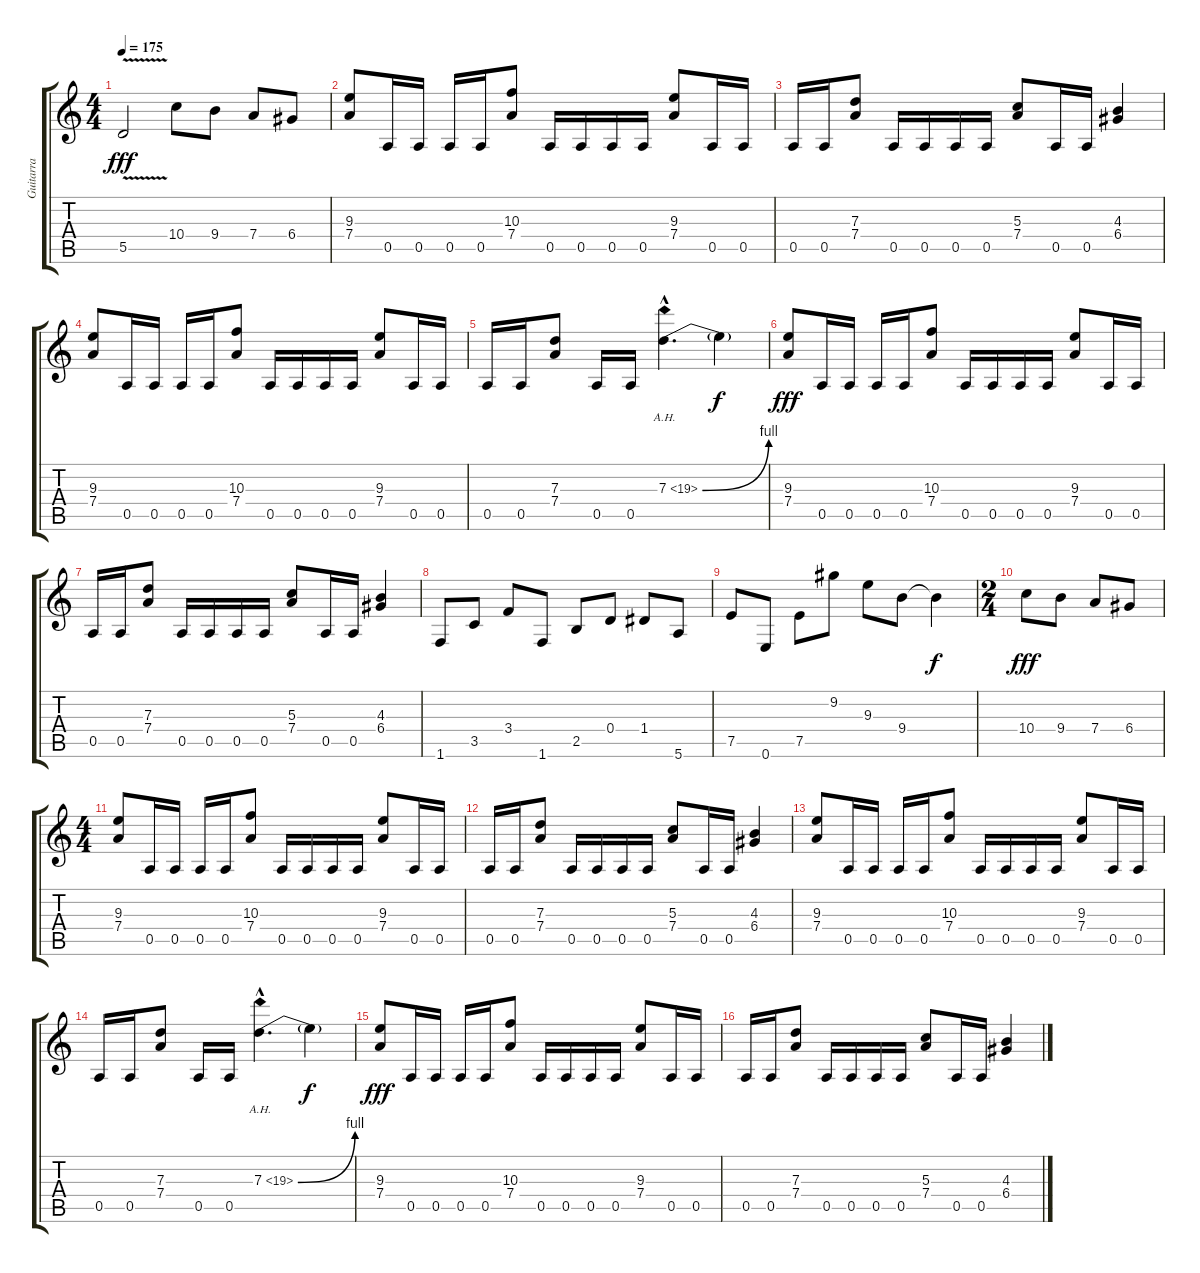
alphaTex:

\track ("Guitarra" "Guitarra") {instrument distortionguitar}
\staff {score tabs}
\tuning (E4 B3 G3 D3 A2 E2) {hide}
\ts (4 4)
\tempo 175
\clef g2
\ks c
5.5{v}.2{dy fff} 10.4.8 9.4.8 7.4.8 6.4.8 |
(9.3 7.4).8 0.5.16 0.5.16 0.5.16 0.5.16 (10.3 7.4).8 0.5.16 0.5.16 0.5.16 0.5.16 (9.3 7.4).8 0.5.16 0.5.16 |
0.5.16 0.5.16 (7.3 7.4).8 0.5.16 0.5.16 0.5.16 0.5.16 (5.3 7.4).8 0.5.16 0.5.16 (4.3 6.4).4 |
(9.3 7.4).8 0.5.16 0.5.16 0.5.16 0.5.16 (10.3 7.4).8 0.5.16 0.5.16 0.5.16 0.5.16 (9.3 7.4).8 0.5.16 0.5.16 |
0.5.16 0.5.16 (7.3 7.4).8 0.5.16 0.5.16 7.3{be (bend 0 0 60 4) ah 12 hac}.4{d} 7.3{t}.4{dy f} |
(9.3 7.4).8{dy fff} 0.5.16 0.5.16 0.5.16 0.5.16 (10.3 7.4).8 0.5.16 0.5.16 0.5.16 0.5.16 (9.3 7.4).8 0.5.16 0.5.16 |
0.5.16 0.5.16 (7.3 7.4).8 0.5.16 0.5.16 0.5.16 0.5.16 (5.3 7.4).8 0.5.16 0.5.16 (4.3 6.4).4 |
1.6.8 3.5.8 3.4.8 1.6.8 2.5.8 0.4.8 1.4.8 5.6.8 |
7.5.8 0.6.8 7.5.8 9.2.8 9.3.8 9.4.8 9.4{t}.4{dy f} |
\ts (2 4)
10.4.8{dy fff} 9.4.8 7.4.8 6.4.8 |
\ts (4 4)
(9.3 7.4).8 0.5.16 0.5.16 0.5.16 0.5.16 (10.3 7.4).8 0.5.16 0.5.16 0.5.16 0.5.16 (9.3 7.4).8 0.5.16 0.5.16 |
0.5.16 0.5.16 (7.3 7.4).8 0.5.16 0.5.16 0.5.16 0.5.16 (5.3 7.4).8 0.5.16 0.5.16 (4.3 6.4).4 |
(9.3 7.4).8 0.5.16 0.5.16 0.5.16 0.5.16 (10.3 7.4).8 0.5.16 0.5.16 0.5.16 0.5.16 (9.3 7.4).8 0.5.16 0.5.16 |
0.5.16 0.5.16 (7.3 7.4).8 0.5.16 0.5.16 7.3{be (bend 0 0 60 4) ah 12 hac}.4{d} 7.3{t}.4{dy f} |
(9.3 7.4).8{dy fff} 0.5.16 0.5.16 0.5.16 0.5.16 (10.3 7.4).8 0.5.16 0.5.16 0.5.16 0.5.16 (9.3 7.4).8 0.5.16 0.5.16 |
0.5.16 0.5.16 (7.3 7.4).8 0.5.16 0.5.16 0.5.16 0.5.16 (5.3 7.4).8 0.5.16 0.5.16 (4.3 6.4).4
